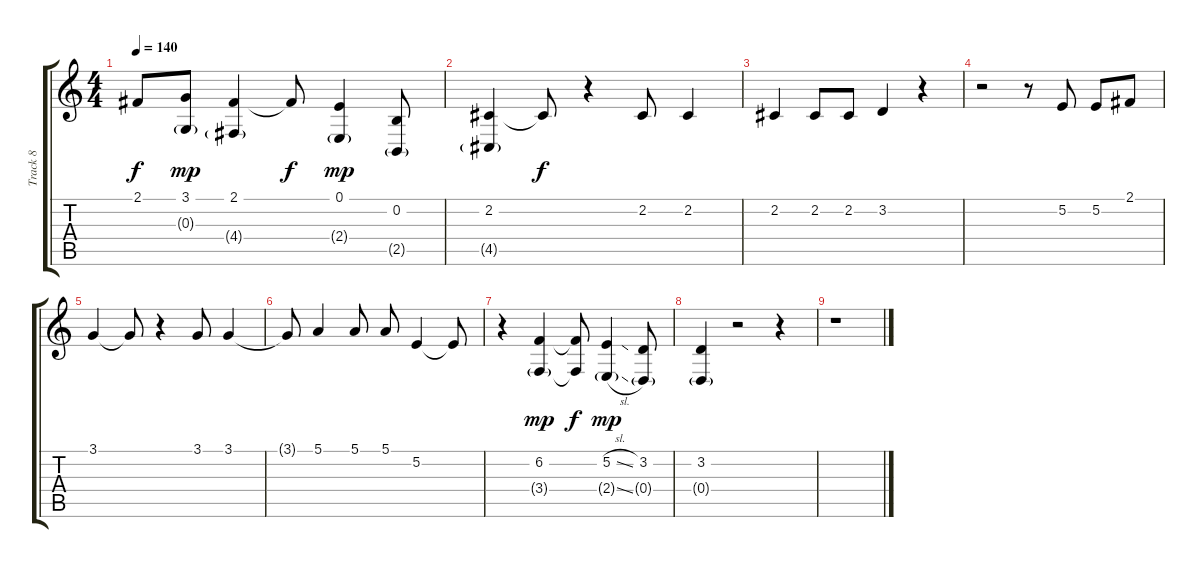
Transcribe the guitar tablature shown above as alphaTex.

\track ("Track 8" "Track 8") {instrument lead2sawtooth}
\staff {score tabs}
\tuning (E4 B3 G3 D3 A2 E2) {hide}
\ts (4 4)
\tempo 140
\clef g2
\ks c
2.1{t}.8{dy f} (3.1 0.3{g}).8{dy mp} (2.1 4.4{g}).4 2.1{t}.8{dy f} (0.1 2.4{g}).4{dy mp} (0.2 2.5{g}).8 |
(2.2 4.5{g}).4 2.2{t}.8{dy f} r.4 2.2.8 2.2.4 |
2.2.4 2.2.8 2.2.8 3.2.4 r.4 |
r.2 r.8 5.2.8 5.2.8 2.1.8 |
3.1.4 3.1{t}.8 r.4 3.1.8 3.1.4 |
3.1{t}.8 5.1.4 5.1.8 5.1.8 5.2.4 5.2{t}.8 |
r.4 (6.2 3.4{g}).4{dy mp} (6.2{t} 3.4{t}).8{dy f} (5.2{sl} 2.4{sl g}).4{dy mp} (3.2 0.4{g}).8 |
(3.2 0.4{g}).4 r.2 r.4 |
r.1
